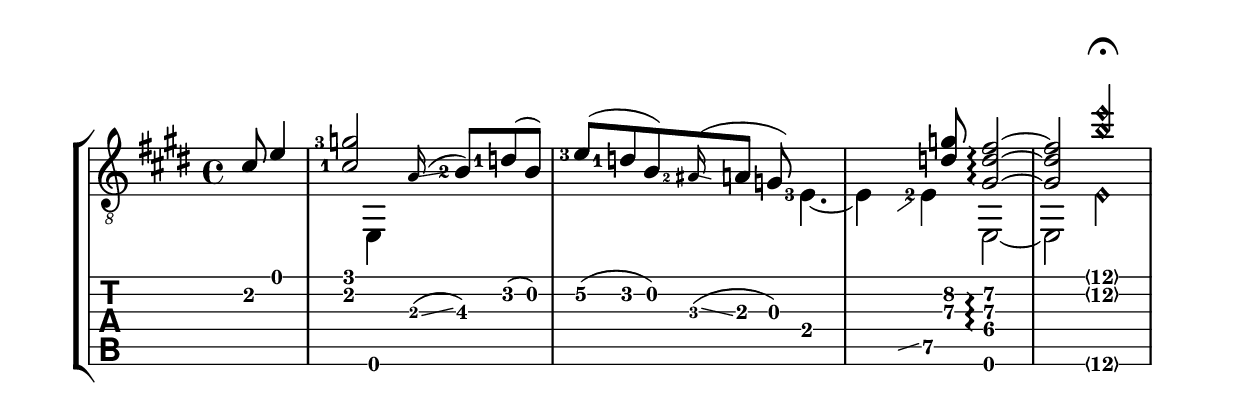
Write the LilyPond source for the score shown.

\version "2.17.6"

#(set-global-staff-size 22.45)

#(define (glissando::calc-extra-dy grob)
   (let* ((original (ly:grob-original grob))
          (left-bound (ly:spanner-bound original LEFT))
          (right-bound (ly:spanner-bound original RIGHT))
          (left-pitch (ly:event-property (event-cause left-bound) 'pitch))
          (right-pitch (ly:event-property (event-cause right-bound) 'pitch)))

     (if (and (= (ly:pitch-octave left-pitch) (ly:pitch-octave right-pitch))
              (= (ly:pitch-notename left-pitch) (ly:pitch-notename right-pitch)))
         (- (ly:pitch-alteration right-pitch) (ly:pitch-alteration left-pitch))
         0 )))

\paper {
  indent= #0
  line-width= #180
}

upper= \relative c' {
  \time 4/4
  \key e \major
  \set Staff.midiInstrument = #"acoustic guitar (steel)"
  \set fingeringOrientations = #'(left)

  \partial 4. cis8 e4
  < cis-1 g'-3 >2 s8 \grace a16 ( \glissando < b-2 >8\3 ) < d-1 > ( b )
  < e-3 >\2 ( <d-1> b ) \grace < ais-2 >16 ( \glissando a8 g ) s4.
  s4. < d'\3 g\2 >8 < gis,\4  d'\3 fis\2 >2\arpeggio ~
  < gis\4 d'\3 fis\2 >2 < b'\2\harmonic e\harmonic >2\fermata
}

lower= \relative c {
  \set fingeringOrientations = #'(left)

  \partial 4. s4.
  s4 e,4 s2
  s2 s8 < e'-3 >4. ~
  e4 \hideNotes \grace { b8 \glissando s4 } \unHideNotes < e-2 >4\5 e,2 ~
  e2 < e'\6\harmonic >
}

\score {
  \new StaffGroup <<
    \new Staff = "guitar" <<
      \context Voice = "upper guitar" {
        \clef "G_8" \voiceOne
        \override Glissando.gap = #0.5
        \override Glissando.extra-offset = #'(-0.5 . 0)
        \override Glissando.springs-and-rods = #ly:spanner::set-spacing-rods
        \override Glissando.minimum-length = #4
        \override Glissando.extra-dy = #glissando::calc-extra-dy
        \upper
      }
      \context Voice = "lower guitar" {
        \clef "G_8" \voiceTwo
        \override Glissando.bound-details.right.padding = #1
        \override Glissando.bound-details.left.padding = #0.2
        \lower
      }
    >>
    \new TabStaff = "tab" <<
      \context TabVoice = "upper tab" { \clef "moderntab" \voiceOne \upper }
      \context TabVoice = "lower tab" { \clef "moderntab" \voiceTwo \lower }
    >>
  >>

  \layout {
    \context {
      \Staff
      \override StringNumber.transparent = ##t
    }
    \context {
      \TabStaff
      \revert Arpeggio.stencil
    }
  }
}
